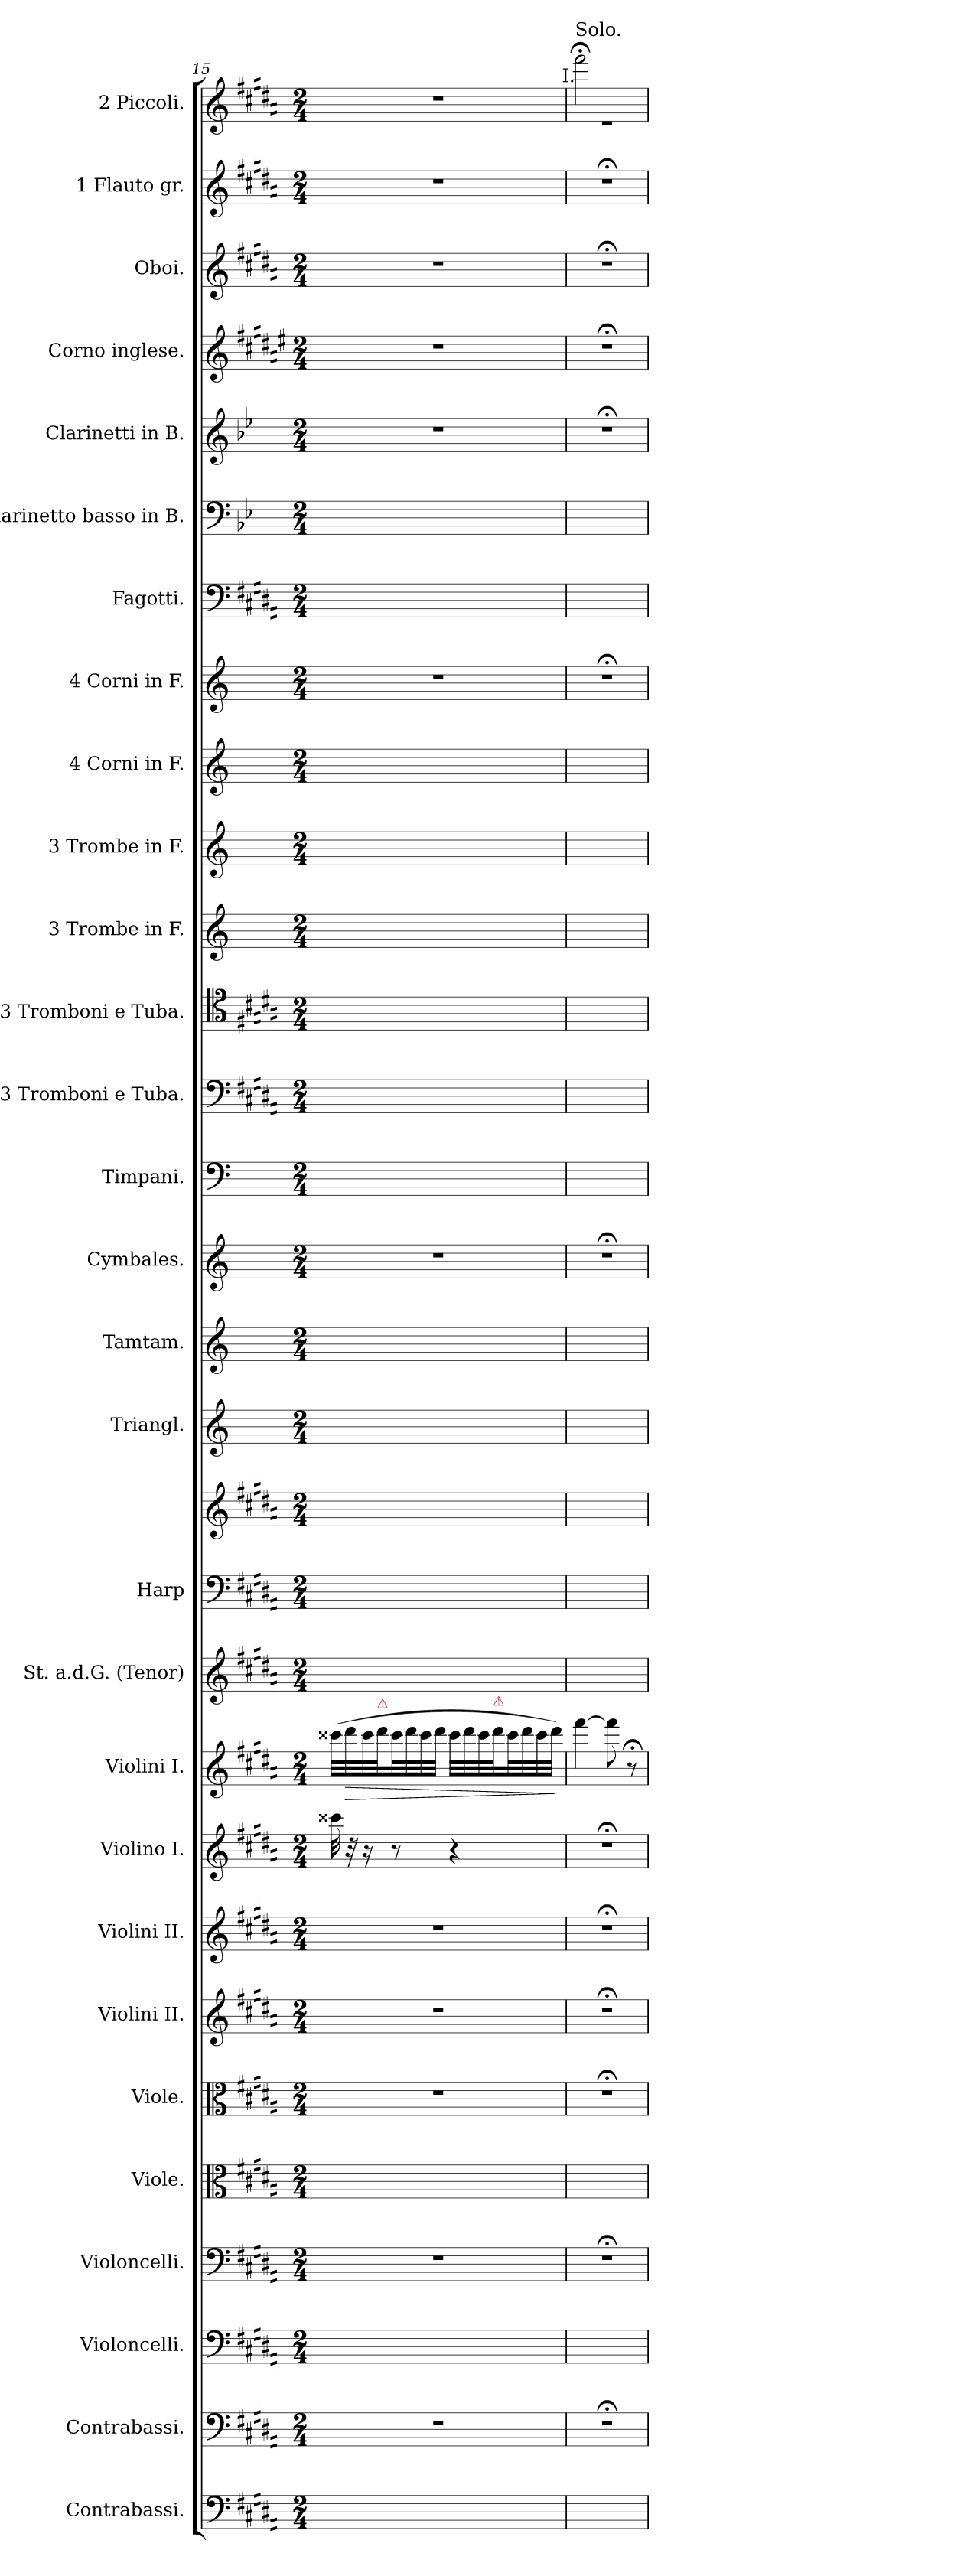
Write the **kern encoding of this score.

**kern	**kern	**kern	**kern	**kern	**kern	**kern	**kern	**kern	**kern	**dynam	**kern	**kern	**kern	**kern	**kern	**kern	**kern	**kern	**kern	**kern	**kern	**kern	**kern	**kern	**kern	**kern	**kern	**kern	**kern	**kern
*part29	*part28	*part27	*part26	*part25	*part24	*part23	*part22	*part21	*part20	*part20	*part19	*part18	*part18	*part17	*part16	*part15	*part14	*part13	*part12	*part11	*part10	*part9	*part8	*part7	*part6	*part5	*part4	*part3	*part2	*part1
*staff30	*staff29	*staff28	*staff27	*staff26	*staff25	*staff24	*staff23	*staff22	*staff21	*staff21	*staff20	*staff19	*staff18	*staff17	*staff16	*staff15	*staff14	*staff13	*staff12	*staff11	*staff10	*staff9	*staff8	*staff7	*staff6	*staff5	*staff4	*staff3	*staff2	*staff1
*I"Contrabassi.	*I"Contrabassi.	*I"Violoncelli.	*I"Violoncelli.	*I"Viole.	*I"Viole.	*I"Violini II.	*I"Violini II.	*I"Violino I.	*I"Violini I.	*	*I"St. a.d.G. (Tenor)	*I"Harp	*	*I"Triangl.	*I"Tamtam.	*I"Cymbales.	*I"Timpani.	*I"3 Tromboni e Tuba.	*I"3 Tromboni e Tuba.	*I"3 Trombe in F.	*I"3 Trombe in F.	*I"4 Corni in F.	*I"4 Corni in F.	*I"Fagotti.	*I"Clarinetto basso in B.	*I"Clarinetti in B.	*I"Corno inglese.	*I"Oboi.	*I"1 Flauto gr.	*I"2 Piccoli.
*I'C. B.	*I'C. B.	*I'Vcll.	*I'Vcll.	*	*	*I'Viol. II.	*I'Viol. II.	*I'Viol. I.	*I'Viol. I.	*	*I'T	*I'Hp	*	*I'triangl	*I'Tam-Tam.	*I'Cymb	*I'Timp.	*	*	*	*	*	*	*I'Fag.	*I'Cl. B. in B	*I'Cl. in B.	*I'Cor.ingl.	*I'Ob.	*I'Fl.gr.	*
*clefF4	*clefF4	*clefF4	*clefF4	*clefC3	*clefC3	*clefG2	*clefG2	*clefG2	*clefG2	*	*clefG2	*clefF4	*clefG2	*clefG2	*clefG2	*clefG2	*clefF4	*clefF4	*clefC4	*clefG2	*clefG2	*clefG2	*clefG2	*clefF4	*clefF4	*clefG2	*clefG2	*clefG2	*clefG2	*clefG2
*	*	*	*	*	*	*	*	*	*	*	*	*	*	*	*	*	*	*	*	*ITrd-3c-5	*ITrd-3c-5	*ITrd4c7	*ITrd4c7	*	*ITrd1c2	*ITrd1c2	*ITrd4c7	*	*	*
*k[f#c#g#d#a#]	*k[f#c#g#d#a#]	*k[f#c#g#d#a#]	*k[f#c#g#d#a#]	*k[f#c#g#d#a#]	*k[f#c#g#d#a#]	*k[f#c#g#d#a#]	*k[f#c#g#d#a#]	*k[f#c#g#d#a#]	*k[f#c#g#d#a#]	*	*k[f#c#g#d#a#]	*k[f#c#g#d#a#]	*k[f#c#g#d#a#]	*k[]	*k[]	*k[]	*k[]	*k[f#c#g#d#a#]	*k[f#c#g#d#a#]	*k[b-]	*k[b-]	*k[b-]	*k[b-]	*k[f#c#g#d#a#]	*k[b-e-a-d-]	*k[b-e-a-d-]	*k[f#c#g#d#a#]	*k[f#c#g#d#a#]	*k[f#c#g#d#a#]	*k[f#c#g#d#a#]
*B:	*B:	*B:	*B:	*B:	*B:	*B:	*B:	*B:	*B:	*	*B:	*B:	*B:	*	*	*	*	*B:	*B:	*	*	*	*	*B:	*	*	*B:	*B:	*B:	*B:
*M2/4	*M2/4	*M2/4	*M2/4	*M2/4	*M2/4	*M2/4	*M2/4	*M2/4	*M2/4	*	*M2/4	*M2/4	*M2/4	*M2/4	*M2/4	*M2/4	*M2/4	*M2/4	*M2/4	*M2/4	*M2/4	*M2/4	*M2/4	*M2/4	*M2/4	*M2/4	*M2/4	*M2/4	*M2/4	*M2/4
=15	=15	=15	=15	=15	=15	=15	=15	=15	=15	=15	=15	=15	=15	=15	=15	=15	=15	=15	=15	=15	=15	=15	=15	=15	=15	=15	=15	=15	=15	=15
2ryy	2r	2ryy	2r	2ryy	2r	2r	2r	32ccc##X\	(32ccc##X\LLL	.	2ryy	2ryy	2ryy	2ryy	2ryy	2r	2ryy	2ryy	2ryy	2ryy	2ryy	2ryy	2r	2ryy	2ryy	2r	2r	2r	2r	2r
!	!	!	!	!	!	!	!	!	!	!LO:HP:b	!	!	!	!	!	!	!	!	!	!	!	!	!	!	!	!	!	!	!	!
.	.	.	.	.	.	.	.	32r	32ddd#\	>	.	.	.	.	.	.	.	.	.	.	.	.	.	.	.	.	.	.	.	.
.	.	.	.	.	.	.	.	16r	32ccc##\	.	.	.	.	.	.	.	.	.	.	.	.	.	.	.	.	.	.	.	.	.
!	!	!	!	!	!	!	!	!	!LO:TX:a:color=crimson:t=⚠	!	!	!	!	!	!	!	!	!	!	!	!	!	!	!	!	!	!	!	!	!
.	.	.	.	.	.	.	.	.	32ddd#\J	.	.	.	.	.	.	.	.	.	.	.	.	.	.	.	.	.	.	.	.	.
.	.	.	.	.	.	.	.	8r	32ccc##\L	.	.	.	.	.	.	.	.	.	.	.	.	.	.	.	.	.	.	.	.	.
.	.	.	.	.	.	.	.	.	32ddd#\	.	.	.	.	.	.	.	.	.	.	.	.	.	.	.	.	.	.	.	.	.
.	.	.	.	.	.	.	.	.	32ccc##\	.	.	.	.	.	.	.	.	.	.	.	.	.	.	.	.	.	.	.	.	.
.	.	.	.	.	.	.	.	.	32ddd#\JJJ	.	.	.	.	.	.	.	.	.	.	.	.	.	.	.	.	.	.	.	.	.
.	.	.	.	.	.	.	.	4r	32ccc##\LLL	.	.	.	.	.	.	.	.	.	.	.	.	.	.	.	.	.	.	.	.	.
.	.	.	.	.	.	.	.	.	32ddd#\	.	.	.	.	.	.	.	.	.	.	.	.	.	.	.	.	.	.	.	.	.
.	.	.	.	.	.	.	.	.	32ccc##\	.	.	.	.	.	.	.	.	.	.	.	.	.	.	.	.	.	.	.	.	.
!	!	!	!	!	!	!	!	!	!LO:TX:a:color=crimson:t=⚠	!	!	!	!	!	!	!	!	!	!	!	!	!	!	!	!	!	!	!	!	!
.	.	.	.	.	.	.	.	.	32ddd#\J	.	.	.	.	.	.	.	.	.	.	.	.	.	.	.	.	.	.	.	.	.
.	.	.	.	.	.	.	.	.	32ccc##\L	.	.	.	.	.	.	.	.	.	.	.	.	.	.	.	.	.	.	.	.	.
.	.	.	.	.	.	.	.	.	32ddd#\	.	.	.	.	.	.	.	.	.	.	.	.	.	.	.	.	.	.	.	.	.
.	.	.	.	.	.	.	.	.	32ccc##\	.	.	.	.	.	.	.	.	.	.	.	.	.	.	.	.	.	.	.	.	.
.	.	.	.	.	.	.	.	.	32ddd#\JJJ)	.	.	.	.	.	.	.	.	.	.	.	.	.	.	.	.	.	.	.	.	.
.	.	.	.	.	.	.	.	.	.	]	.	.	.	.	.	.	.	.	.	.	.	.	.	.	.	.	.	.	.	.
=16	=16	=16	=16	=16	=16	=16	=16	=16	=16	=16	=16	=16	=16	=16	=16	=16	=16	=16	=16	=16	=16	=16	=16	=16	=16	=16	=16	=16	=16	=16
*	*	*	*	*	*	*	*	*	*	*	*	*	*	*	*	*	*	*	*	*	*	*	*	*	*	*	*	*	*	*^
!	!	!	!	!	!	!	!	!	!	!	!	!	!	!	!	!	!	!	!	!	!	!	!	!	!	!	!	!	!	!LO:TX:a:t=Solo.	!
!	!	!	!	!	!	!	!	!	!	!	!	!	!	!	!	!	!	!	!	!	!	!	!	!	!	!	!	!	!	!LO:TX:a:rj:t=I.	!
2ryy	2r;<	2ryy	2r;<	2ryy	2r;<	2r;<	2r;<	2r;<	[4fff#\	.	2ryy	2ryy	2ryy	2ryy	2ryy	2r;<	2ryy	2ryy	2ryy	2ryy	2ryy	2ryy	2r;<	2ryy	2ryy	2r;<	2r;<	2r;<	2r;<	2fff#;<\	2re
.	.	.	.	.	.	.	.	.	8fff#\]	.	.	.	.	.	.	.	.	.	.	.	.	.	.	.	.	.	.	.	.	.	.
.	.	.	.	.	.	.	.	.	8r;<	.	.	.	.	.	.	.	.	.	.	.	.	.	.	.	.	.	.	.	.	.	.
*	*	*	*	*	*	*	*	*	*	*	*	*	*	*	*	*	*	*	*	*	*	*	*	*	*	*	*	*	*	*v	*v
=	=	=	=	=	=	=	=	=	=	=	=	=	=	=	=	=	=	=	=	=	=	=	=	=	=	=	=	=	=	=
*-	*-	*-	*-	*-	*-	*-	*-	*-	*-	*-	*-	*-	*-	*-	*-	*-	*-	*-	*-	*-	*-	*-	*-	*-	*-	*-	*-	*-	*-	*-
